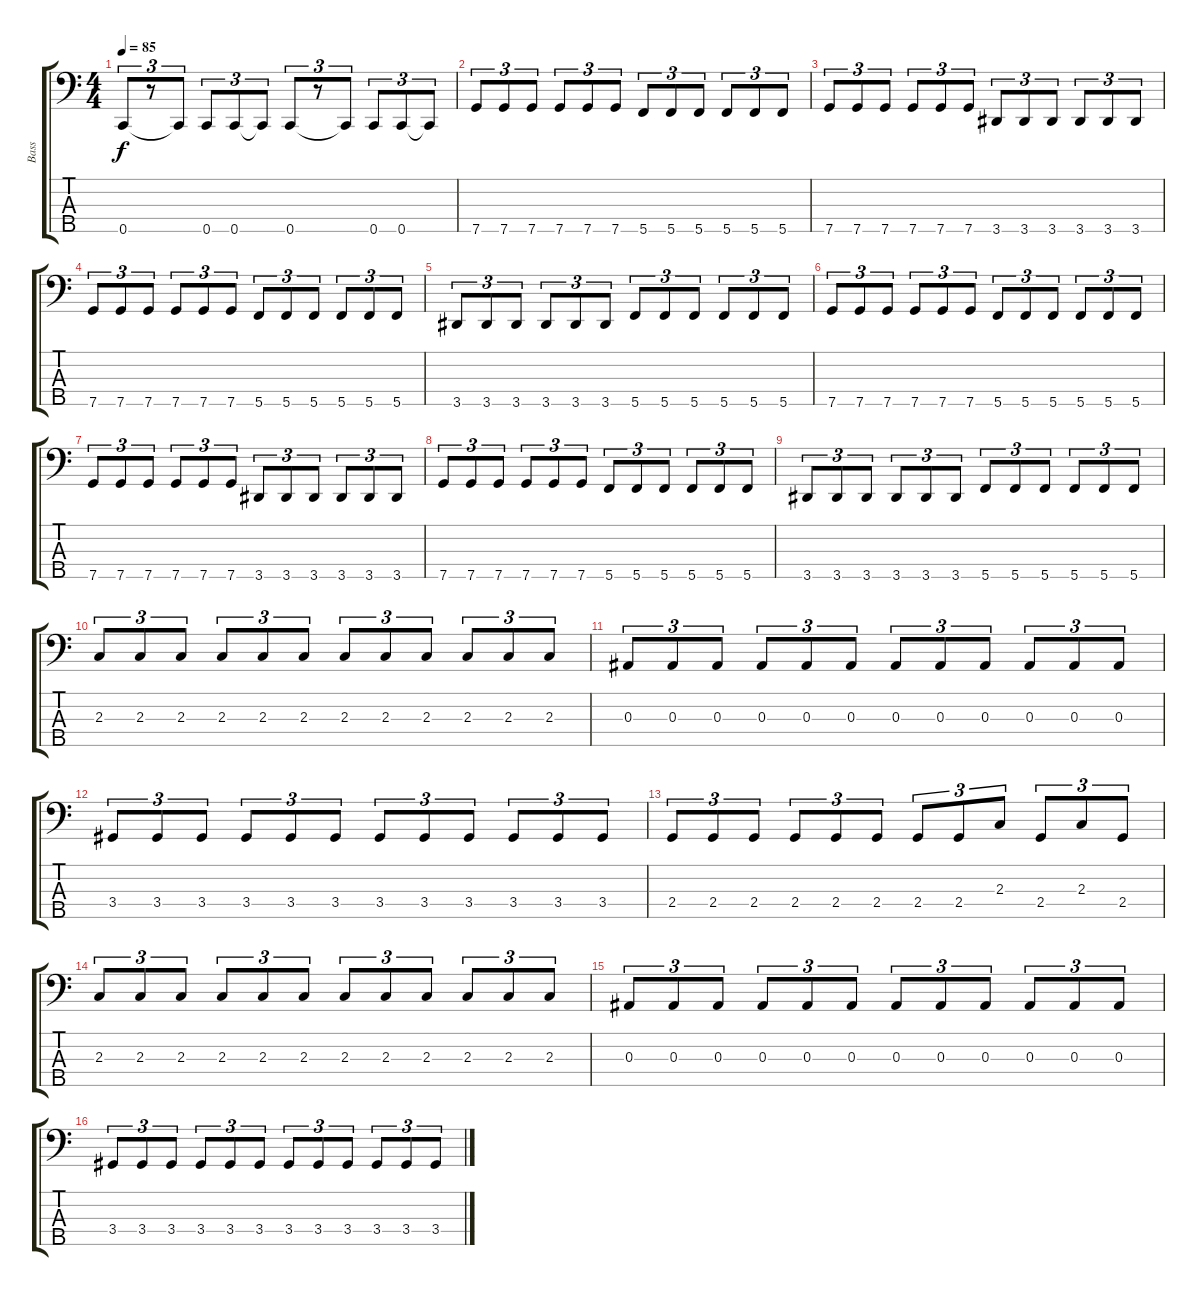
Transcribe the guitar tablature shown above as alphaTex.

\track ("Bass" "Bass") {instrument electricbassfinger}
\staff {score tabs}
\tuning (Ab2 Eb2 Bb1 F1 C1) {hide}
\ts (4 4)
\tempo 85
\clef f4
\ks c
0.5.8{tu (3 2) dy f} r.8{tu (3 2)} 0.5{t}.8{tu (3 2)} 0.5.8{tu (3 2)} 0.5.8{tu (3 2)} 0.5{t}.8{tu (3 2)} 0.5.8{tu (3 2)} r.8{tu (3 2)} 0.5{t}.8{tu (3 2)} 0.5.8{tu (3 2)} 0.5.8{tu (3 2)} 0.5{t}.8{tu (3 2)} |
7.5.8{tu (3 2)} 7.5.8{tu (3 2)} 7.5.8{tu (3 2)} 7.5.8{tu (3 2)} 7.5.8{tu (3 2)} 7.5.8{tu (3 2)} 5.5.8{tu (3 2)} 5.5.8{tu (3 2)} 5.5.8{tu (3 2)} 5.5.8{tu (3 2)} 5.5.8{tu (3 2)} 5.5.8{tu (3 2)} |
7.5.8{tu (3 2)} 7.5.8{tu (3 2)} 7.5.8{tu (3 2)} 7.5.8{tu (3 2)} 7.5.8{tu (3 2)} 7.5.8{tu (3 2)} 3.5.8{tu (3 2)} 3.5.8{tu (3 2)} 3.5.8{tu (3 2)} 3.5.8{tu (3 2)} 3.5.8{tu (3 2)} 3.5.8{tu (3 2)} |
7.5.8{tu (3 2)} 7.5.8{tu (3 2)} 7.5.8{tu (3 2)} 7.5.8{tu (3 2)} 7.5.8{tu (3 2)} 7.5.8{tu (3 2)} 5.5.8{tu (3 2)} 5.5.8{tu (3 2)} 5.5.8{tu (3 2)} 5.5.8{tu (3 2)} 5.5.8{tu (3 2)} 5.5.8{tu (3 2)} |
3.5.8{tu (3 2)} 3.5.8{tu (3 2)} 3.5.8{tu (3 2)} 3.5.8{tu (3 2)} 3.5.8{tu (3 2)} 3.5.8{tu (3 2)} 5.5.8{tu (3 2)} 5.5.8{tu (3 2)} 5.5.8{tu (3 2)} 5.5.8{tu (3 2)} 5.5.8{tu (3 2)} 5.5.8{tu (3 2)} |
7.5.8{tu (3 2)} 7.5.8{tu (3 2)} 7.5.8{tu (3 2)} 7.5.8{tu (3 2)} 7.5.8{tu (3 2)} 7.5.8{tu (3 2)} 5.5.8{tu (3 2)} 5.5.8{tu (3 2)} 5.5.8{tu (3 2)} 5.5.8{tu (3 2)} 5.5.8{tu (3 2)} 5.5.8{tu (3 2)} |
7.5.8{tu (3 2)} 7.5.8{tu (3 2)} 7.5.8{tu (3 2)} 7.5.8{tu (3 2)} 7.5.8{tu (3 2)} 7.5.8{tu (3 2)} 3.5.8{tu (3 2)} 3.5.8{tu (3 2)} 3.5.8{tu (3 2)} 3.5.8{tu (3 2)} 3.5.8{tu (3 2)} 3.5.8{tu (3 2)} |
7.5.8{tu (3 2)} 7.5.8{tu (3 2)} 7.5.8{tu (3 2)} 7.5.8{tu (3 2)} 7.5.8{tu (3 2)} 7.5.8{tu (3 2)} 5.5.8{tu (3 2)} 5.5.8{tu (3 2)} 5.5.8{tu (3 2)} 5.5.8{tu (3 2)} 5.5.8{tu (3 2)} 5.5.8{tu (3 2)} |
3.5.8{tu (3 2)} 3.5.8{tu (3 2)} 3.5.8{tu (3 2)} 3.5.8{tu (3 2)} 3.5.8{tu (3 2)} 3.5.8{tu (3 2)} 5.5.8{tu (3 2)} 5.5.8{tu (3 2)} 5.5.8{tu (3 2)} 5.5.8{tu (3 2)} 5.5.8{tu (3 2)} 5.5.8{tu (3 2)} |
2.3.8{tu (3 2)} 2.3.8{tu (3 2)} 2.3.8{tu (3 2)} 2.3.8{tu (3 2)} 2.3.8{tu (3 2)} 2.3.8{tu (3 2)} 2.3.8{tu (3 2)} 2.3.8{tu (3 2)} 2.3.8{tu (3 2)} 2.3.8{tu (3 2)} 2.3.8{tu (3 2)} 2.3.8{tu (3 2)} |
0.3.8{tu (3 2)} 0.3.8{tu (3 2)} 0.3.8{tu (3 2)} 0.3.8{tu (3 2)} 0.3.8{tu (3 2)} 0.3.8{tu (3 2)} 0.3.8{tu (3 2)} 0.3.8{tu (3 2)} 0.3.8{tu (3 2)} 0.3.8{tu (3 2)} 0.3.8{tu (3 2)} 0.3.8{tu (3 2)} |
3.4.8{tu (3 2)} 3.4.8{tu (3 2)} 3.4.8{tu (3 2)} 3.4.8{tu (3 2)} 3.4.8{tu (3 2)} 3.4.8{tu (3 2)} 3.4.8{tu (3 2)} 3.4.8{tu (3 2)} 3.4.8{tu (3 2)} 3.4.8{tu (3 2)} 3.4.8{tu (3 2)} 3.4.8{tu (3 2)} |
2.4.8{tu (3 2)} 2.4.8{tu (3 2)} 2.4.8{tu (3 2)} 2.4.8{tu (3 2)} 2.4.8{tu (3 2)} 2.4.8{tu (3 2)} 2.4.8{tu (3 2)} 2.4.8{tu (3 2)} 2.3.8{tu (3 2)} 2.4.8{tu (3 2)} 2.3.8{tu (3 2)} 2.4.8{tu (3 2)} |
2.3.8{tu (3 2)} 2.3.8{tu (3 2)} 2.3.8{tu (3 2)} 2.3.8{tu (3 2)} 2.3.8{tu (3 2)} 2.3.8{tu (3 2)} 2.3.8{tu (3 2)} 2.3.8{tu (3 2)} 2.3.8{tu (3 2)} 2.3.8{tu (3 2)} 2.3.8{tu (3 2)} 2.3.8{tu (3 2)} |
0.3.8{tu (3 2)} 0.3.8{tu (3 2)} 0.3.8{tu (3 2)} 0.3.8{tu (3 2)} 0.3.8{tu (3 2)} 0.3.8{tu (3 2)} 0.3.8{tu (3 2)} 0.3.8{tu (3 2)} 0.3.8{tu (3 2)} 0.3.8{tu (3 2)} 0.3.8{tu (3 2)} 0.3.8{tu (3 2)} |
3.4.8{tu (3 2)} 3.4.8{tu (3 2)} 3.4.8{tu (3 2)} 3.4.8{tu (3 2)} 3.4.8{tu (3 2)} 3.4.8{tu (3 2)} 3.4.8{tu (3 2)} 3.4.8{tu (3 2)} 3.4.8{tu (3 2)} 3.4.8{tu (3 2)} 3.4.8{tu (3 2)} 3.4.8{tu (3 2)}
